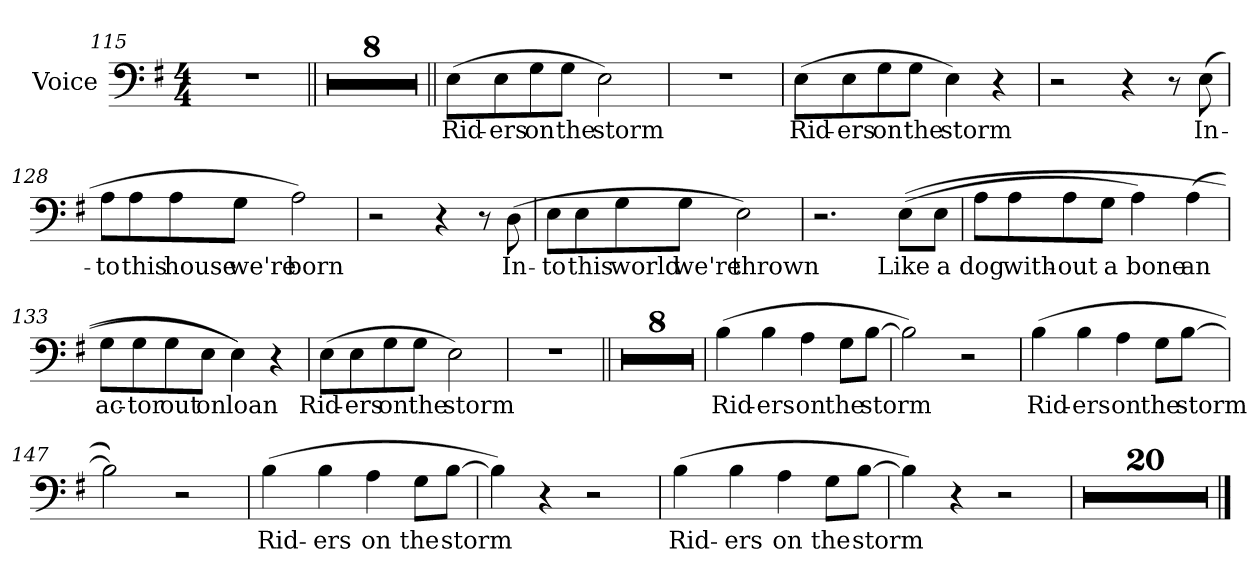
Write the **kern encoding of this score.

**kern	**text
*part1	*part1
*staff1	*staff1
*I"Voice	*
*I'Voice	*
*clefF4	*
*k[f#]	*
*e:	*
*M4/4	*
=115	=115
1r	.
=116||	=116||
1r	.
!!LO:LB:g=z
=117	=117
1r	.
=118	=118
1r	.
=119	=119
1r	.
=120	=120
1r	.
=121	=121
1r	.
=122	=122
1r	.
=123	=123
1r	.
=124||	=124||
!	!LO:LY:b:color=#000000
(8Ei\L	Rid-
!	!LO:LY:b:color=#000000
8Ei\	-ers
!	!LO:LY:b:color=#000000
8Gi\	on
!	!LO:LY:b:color=#000000
8Gi\J	the
!	!LO:LY:b:color=#000000
2Ei\)	storm
!!LO:LB:g=z
=125	=125
1r	.
=126	=126
!	!LO:LY:b:color=#000000
(8Ei\L	Rid-
!	!LO:LY:b:color=#000000
8Ei\	-ers
!	!LO:LY:b:color=#000000
8Gi\	on
!	!LO:LY:b:color=#000000
8Gi\J	the
!	!LO:LY:b:color=#000000
4Ei\)	storm
4r	.
=127	=127
2r	.
4r	.
8r	.
!	!LO:LY:b:color=#000000
(8Ei\	In-
=128	=128
!	!LO:LY:b:color=#000000
8Ai\L	-to
!	!LO:LY:b:color=#000000
8Ai\	this
!	!LO:LY:b:color=#000000
8Ai\	house
!	!LO:LY:b:color=#000000
8Gi\J	we're
!	!LO:LY:b:color=#000000
2Ai\)	born
=129	=129
2r	.
4r	.
8r	.
!	!LO:LY:b:color=#000000
(8Di\	In-
!!LO:PB:g=z
=130	=130
!	!LO:LY:b:color=#000000
8Ei\L	-to
!	!LO:LY:b:color=#000000
8Ei\	this
!	!LO:LY:b:color=#000000
8Gi\	world
!	!LO:LY:b:color=#000000
8Gi\J	we're
!	!LO:LY:b:color=#000000
2Ei\)	thrown
=131	=131
2.r	.
!	!LO:LY:b:color=#000000
((8Ei\L	Like
!	!LO:LY:b:color=#000000
8Ei\J	a
=132	=132
!	!LO:LY:b:color=#000000
8Ai\L	dog
!	!LO:LY:b:color=#000000
8Ai\	with-
!	!LO:LY:b:color=#000000
8Ai\	-out
!	!LO:LY:b:color=#000000
8Gi\J	a
!	!LO:LY:b:color=#000000
4Ai\)	bone
!	!LO:LY:b:color=#000000
(4Ai\	an
=133	=133
!	!LO:LY:b:color=#000000
8Gi\L	ac-
!	!LO:LY:b:color=#000000
8Gi\	-tor
!	!LO:LY:b:color=#000000
8Gi\	out
!	!LO:LY:b:color=#000000
8Ei\J	on
!	!LO:LY:b:color=#000000
4Ei\))	loan
4r	.
!!LO:LB:g=z
=134	=134
!	!LO:LY:b:color=#000000
(8Ei\L	Rid-
!	!LO:LY:b:color=#000000
8Ei\	-ers
!	!LO:LY:b:color=#000000
8Gi\	on
!	!LO:LY:b:color=#000000
8Gi\J	the
!	!LO:LY:b:color=#000000
2Ei\)	storm
=135	=135
1r	.
=136||	=136||
1r	.
=137	=137
1r	.
=138	=138
1r	.
=139	=139
1r	.
=140	=140
1r	.
=141	=141
1r	.
!!LO:LB:g=z
=142	=142
1r	.
=143	=143
1r	.
=144	=144
!	!LO:LY:b:color=#000000
(4Bi\	Rid-
!	!LO:LY:b:color=#000000
4Bi\	-ers
!	!LO:LY:b:color=#000000
4Ai\	on
!	!LO:LY:b:color=#000000
8Gi\L	the
!	!LO:LY:b:color=#000000
[8Bi\J	storm
=145	=145
2Bi\])	.
2r	.
=146	=146
!	!LO:LY:b:color=#000000
(4Bi\	Rid-
!	!LO:LY:b:color=#000000
4Bi\	-ers
!	!LO:LY:b:color=#000000
4Ai\	on
!	!LO:LY:b:color=#000000
8Gi\L	the
!	!LO:LY:b:color=#000000
[8Bi\J	storm
=147	=147
2Bi\])	.
2r	.
!!LO:LB:g=z
=148	=148
!	!LO:LY:b:color=#000000
(4Bi\	Rid-
!	!LO:LY:b:color=#000000
4Bi\	-ers
!	!LO:LY:b:color=#000000
4Ai\	on
!	!LO:LY:b:color=#000000
8Gi\L	the
!	!LO:LY:b:color=#000000
[8Bi\J	storm
=149	=149
4Bi\])	.
4r	.
2r	.
=150	=150
!	!LO:LY:b:color=#000000
(4Bi\	Rid-
!	!LO:LY:b:color=#000000
4Bi\	-ers
!	!LO:LY:b:color=#000000
4Ai\	on
!	!LO:LY:b:color=#000000
8Gi\L	the
!	!LO:LY:b:color=#000000
[8Bi\J	storm
=151	=151
4Bi\])	.
4r	.
2r	.
=152	=152
1r	.
=153	=153
1r	.
!!LO:LB:g=z
=154	=154
1r	.
=155	=155
1r	.
=156	=156
1r	.
=157	=157
1r	.
=158	=158
1r	.
=159	=159
1r	.
=160	=160
1r	.
=161	=161
1r	.
=162	=162
1r	.
!!LO:LB:g=z
=163	=163
1r	.
=164	=164
1r	.
=165	=165
1r	.
=166	=166
1r	.
=167	=167
1r	.
=168	=168
1r	.
=169	=169
1r	.
=170	=170
1r	.
=171	=171
1r	.
==	==
*-	*-
